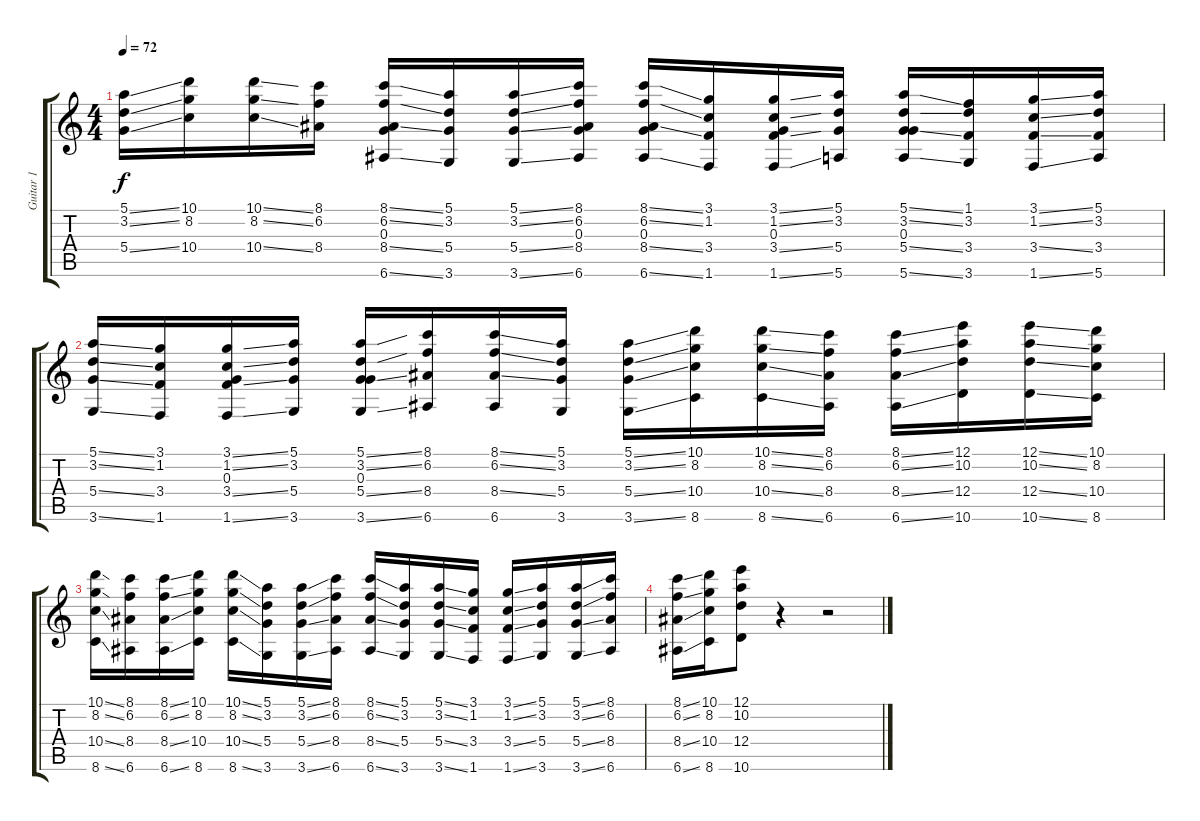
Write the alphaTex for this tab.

\track ("Guitar 1" "Guitar 1") {instrument electricguitarclean}
\staff {score tabs}
\tuning (E4 B3 G3 D3 A2 E2) {hide}
\ts (4 4)
\tempo 72
\clef g2
\ks c
(5.1{ss} 3.2{ss} 5.4{ss}).16{dy f} (10.1 8.2 10.4).16 (10.1{ss} 8.2{ss} 10.4{ss}).16 (8.1 6.2 8.4).16 (8.1{ss} 6.2{ss} 0.3 8.4{ss} 6.6{ss}).16 (5.1 3.2 5.4 3.6).16 (5.1{ss} 3.2{ss} 5.4{ss} 3.6{ss}).16 (8.1 6.2 0.3 8.4 6.6).16 (8.1{ss} 6.2{ss} 0.3 8.4{ss} 6.6{ss}).16 (3.1 1.2 3.4 1.6).16 (3.1{ss} 1.2{ss} 0.3 3.4{ss} 1.6{ss}).16 (5.1 3.2 5.4 5.6).16 (5.1{ss} 3.2{ss} 0.3 5.4{ss} 5.6{ss}).16 (1.1 3.2 3.4 3.6).16 (3.1{ss} 1.2{ss} 3.4{ss} 1.6{ss}).16 (5.1 3.2 3.4 5.6).16 |
(5.1{ss} 3.2{ss} 5.4{ss} 3.6{ss}).16 (3.1 1.2 3.4 1.6).16 (3.1{ss} 1.2{ss} 0.3 3.4{ss} 1.6{ss}).16 (5.1 3.2 5.4 3.6).16 (5.1{ss} 3.2{ss} 0.3 5.4{ss} 3.6{ss}).16 (8.1 6.2 8.4 6.6).16 (8.1{ss} 6.2{ss} 8.4{ss} 6.6).16 (5.1 3.2 5.4 3.6).16 (5.1{ss} 3.2{ss} 5.4{ss} 3.6{ss}).16 (10.1 8.2 10.4 8.6).16 (10.1{ss} 8.2{ss} 10.4{ss} 8.6{ss}).16 (8.1 6.2 8.4 6.6).16 (8.1{ss} 6.2{ss} 8.4{ss} 6.6{ss}).16 (12.1 10.2 12.4 10.6).16 (12.1{ss} 10.2{ss} 12.4{ss} 10.6{ss}).16 (10.1 8.2 10.4 8.6).16 |
(10.1{ss} 8.2{ss} 10.4{ss} 8.6{ss}).16 (8.1 6.2 8.4 6.6).16 (8.1{ss} 6.2{ss} 8.4{ss} 6.6{ss}).16 (10.1 8.2 10.4 8.6).16 (10.1{ss} 8.2{ss} 10.4{ss} 8.6{ss}).16 (5.1 3.2 5.4 3.6).16 (5.1{ss} 3.2{ss} 5.4{ss} 3.6{ss}).16 (8.1 6.2 8.4 6.6).16 (8.1{ss} 6.2{ss} 8.4{ss} 6.6{ss}).16 (5.1 3.2 5.4 3.6).16 (5.1{ss} 3.2{ss} 5.4{ss} 3.6{ss}).16 (3.1 1.2 3.4 1.6).16 (3.1{ss} 1.2{ss} 3.4{ss} 1.6{ss}).16 (5.1 3.2 5.4 3.6).16 (5.1{ss} 3.2{ss} 5.4{ss} 3.6{ss}).16 (8.1 6.2 8.4 6.6).16 |
(8.1{ss} 6.2{ss} 8.4{ss} 6.6{ss}).16 (10.1 8.2 10.4 8.6).16 (12.1 10.2 12.4 10.6).8 r.4 r.2
